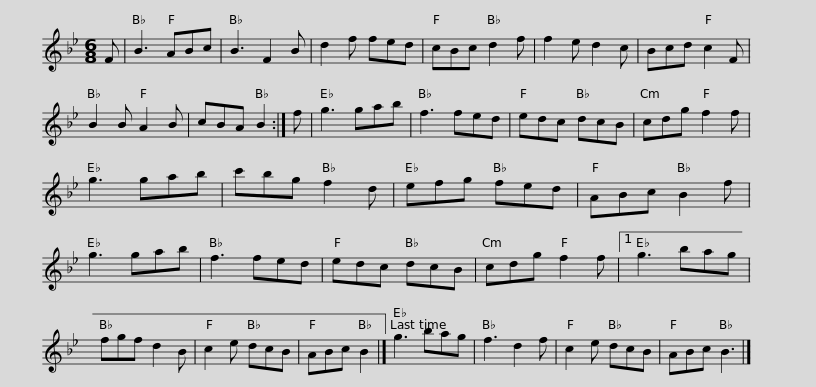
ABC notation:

X:1
L:1/8
M:6/8
I:linebreak $
K:Bb
V:1 treble
V:1
 F | B3 ABc | B3 F2 B | d2 f fed | cBc d2 f | %5
 f2 e d2 c | Bcd c2 F | B2 B A2 B | cBA B2 :| f |$ %10
 g3 gab | f3 fed | edc dcB | cdg f2 f | g3 gab | %15
 c'bg f2 d | efg fed | ABc B2 f |$ g3 gab | f3 fed | %20
 edc dcB | cdg f2 f |1 g3 bag | fgf d2 B | c2 e dcB | %25
 ABc B2 |]$ g3 bag | f3 d2 f | c2 e dcB | ABc B3 |] %30
